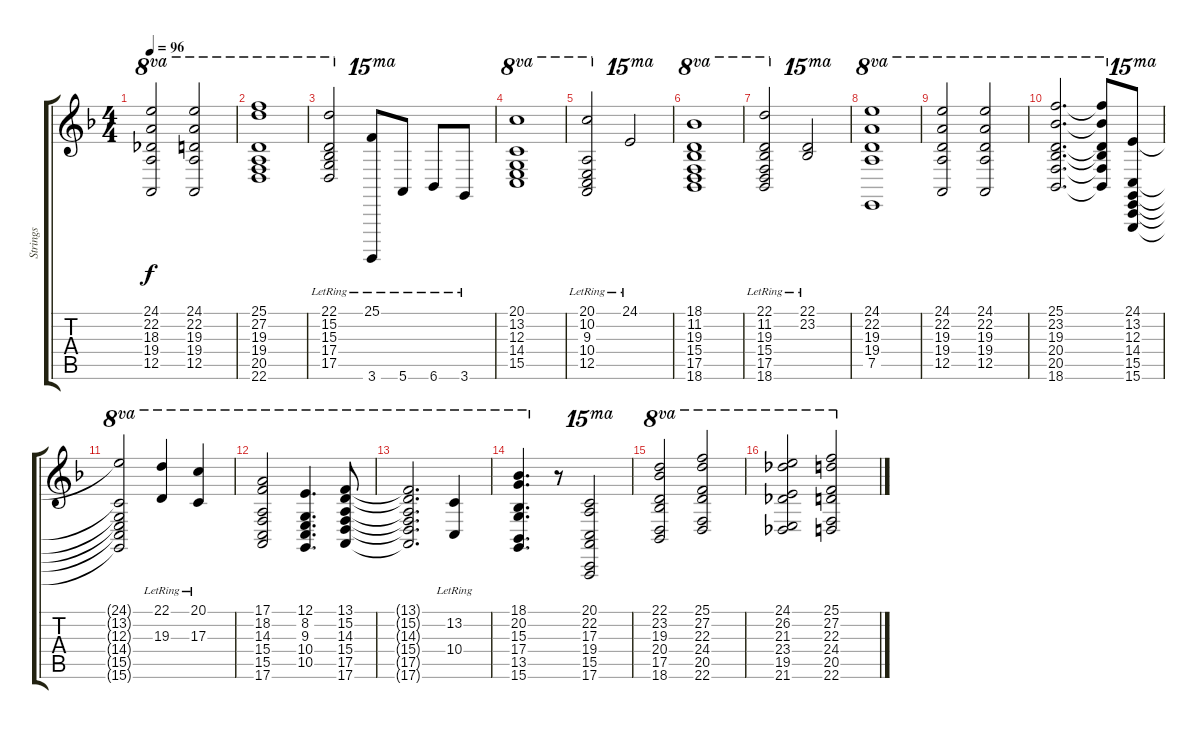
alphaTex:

\track ("Strings" "Strings") {instrument stringensemble2}
\staff {score tabs}
\tuning (E4 B3 G3 D3 A2 E2) {hide}
\ts (4 4)
\tempo 96
\clef g2
\ks f
(24.1 22.2 18.3 19.4 12.5).2{ot 8va dy f} (24.1 22.2 19.3 19.4 12.5).2{ot 8va} |
(25.1 27.2 19.3 19.4 20.5 22.6).1{ot 8va} |
(22.1{lr} 15.2{lr} 15.3{lr} 17.4{lr} 17.5{lr}).2{ot 8va} (25.1{lr} 3.6{lr}).8{ot 15ma} 5.6{lr}.8 6.6{lr}.8 3.6{lr}.8 |
(20.1 13.2 12.3 14.4 15.5).1{ot 8va} |
(20.1{lr} 10.2{lr} 9.3{lr} 10.4{lr} 12.5{lr}).2{ot 8va} 24.1{lr}.2{ot 15ma} |
(18.1 11.2 19.3 15.4 17.5 18.6).1{ot 8va} |
(22.1{lr} 11.2{lr} 19.3{lr} 15.4{lr} 17.5{lr} 18.6{lr}).2{ot 8va} (22.1{lr} 23.2{lr}).2{ot 15ma} |
(24.1 22.2 19.3 19.4 7.5).1{ot 8va} |
(24.1 22.2 19.3 19.4 12.5).2{ot 8va} (24.1 22.2 19.3 19.4 12.5).2{ot 8va} |
(25.1 23.2 19.3 20.4 20.5 18.6).2{d ot 8va} (25.1{t} 23.2{t} 19.3{t} 20.4{t} 20.5{t} 18.6{t}).8{ot 8va} (24.1 13.2 12.3 14.4 15.5 15.6).8{ot 15ma} |
(24.1{t} 13.2{t} 12.3{t} 14.4{t} 15.5{t} 15.6{t}).2{ot 8va} (22.1{lr} 19.3{lr}).4{ot 8va} (20.1{lr} 17.3{lr}).4{ot 8va} |
(17.1 18.2 14.3 15.4 15.5 17.6).2{ot 8va} (12.1 8.2 9.3 10.4 10.5).4{d ot 8va} (13.1 15.2 14.3 15.4 17.5 17.6).8{ot 8va} |
(13.1{t} 15.2{t} 14.3{t} 15.4{t} 17.5{t} 17.6{t}).2{d ot 8va} (13.2{lr} 10.4{lr}).4{ot 8va} |
(18.1 20.2 15.3 17.4 13.5 15.6).4{d ot 8va} r.8 (20.1 22.2 17.3 19.4 15.5 17.6).2{ot 15ma} |
(22.1 23.2 19.3 20.4 17.5 18.6).2{ot 8va} (25.1 27.2 22.3 24.4 20.5 22.6).2{ot 8va} |
(24.1 26.2 21.3 23.4 19.5 21.6).2{ot 8va} (25.1 27.2 22.3 24.4 20.5 22.6).2{ot 8va}
